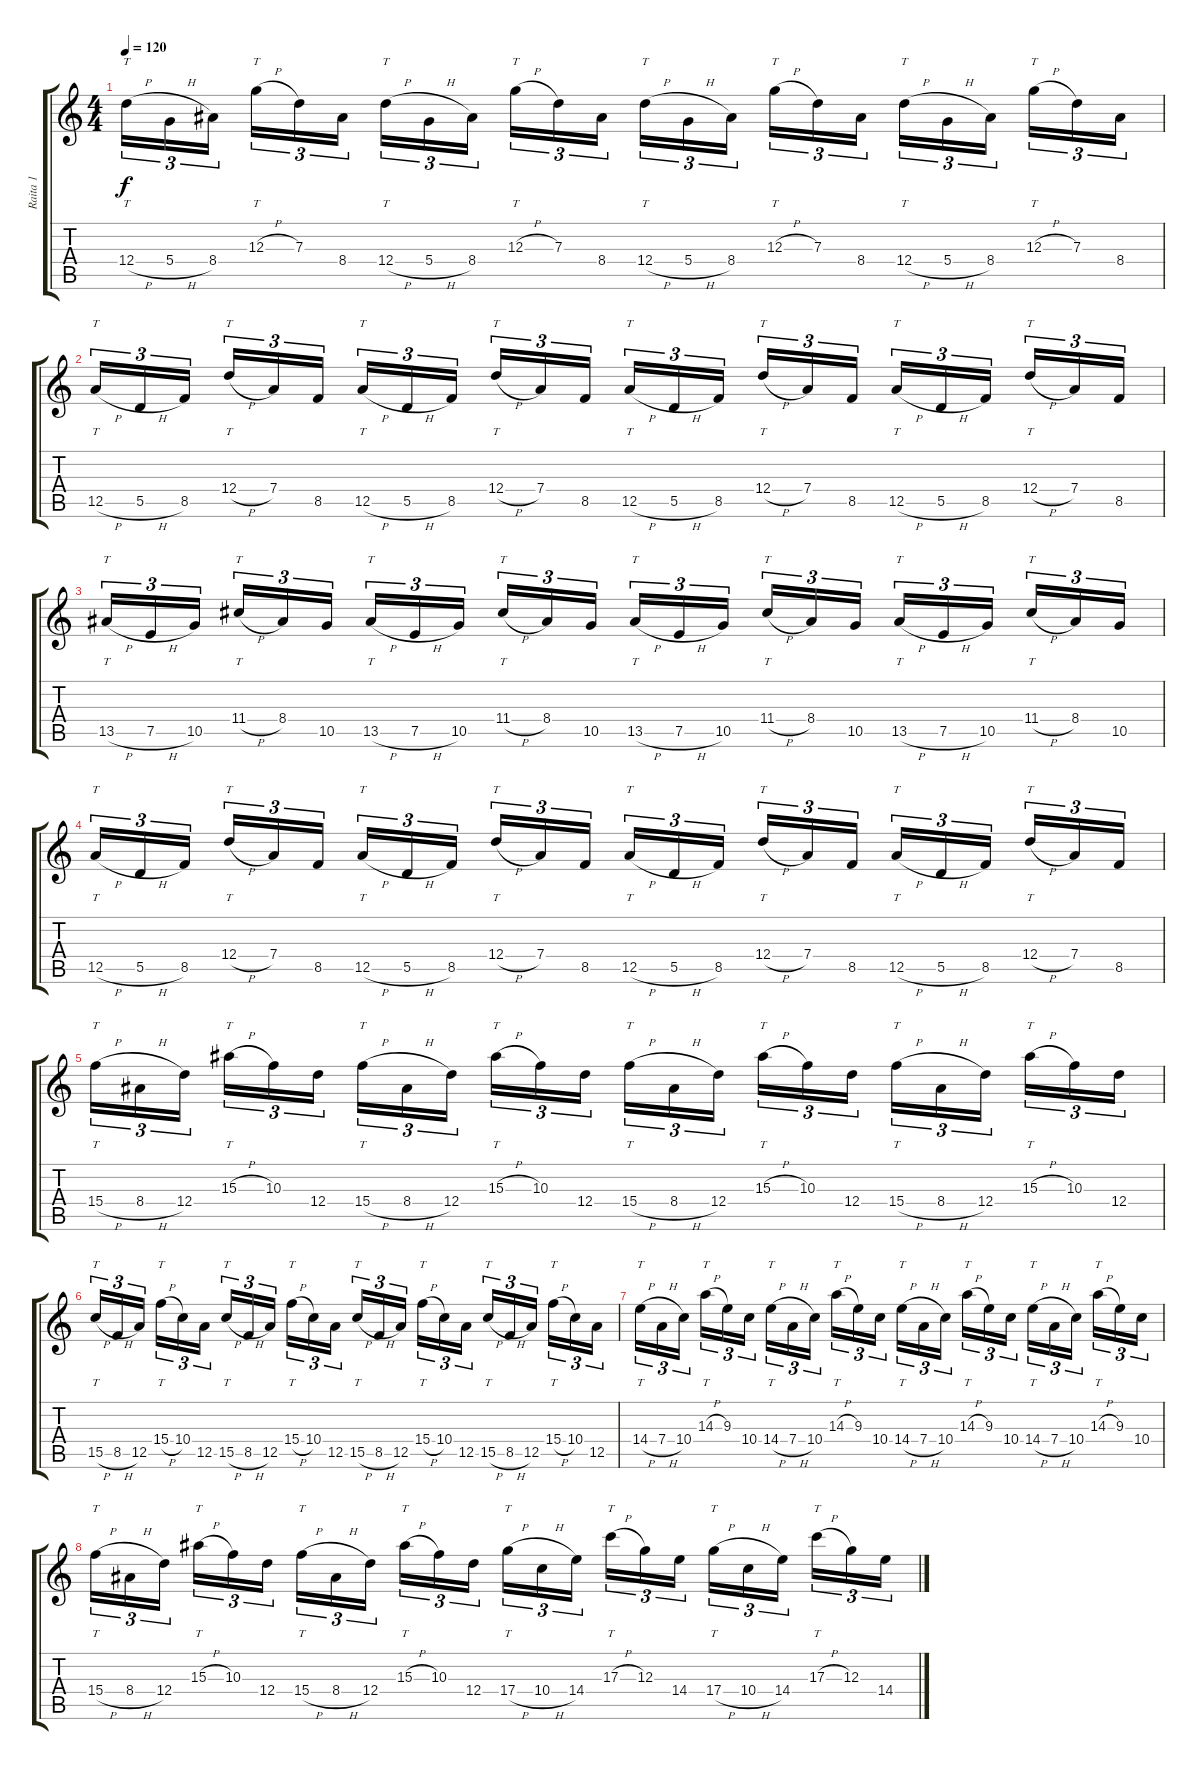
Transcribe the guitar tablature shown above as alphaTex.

\track ("Raita 1" "Raita 1") {instrument distortionguitar}
\staff {score tabs}
\tuning (E4 B3 G3 D3 A2 E2) {hide}
\ts (4 4)
\tempo 120
\clef g2
\ks c
12.4{h}.16{tt tu (3 2) dy f} 5.4{h}.16{tu (3 2)} 8.4.16{tu (3 2)} 12.3{h}.16{tt tu (3 2)} 7.3.16{tu (3 2)} 8.4.16{tu (3 2)} 12.4{h}.16{tt tu (3 2)} 5.4{h}.16{tu (3 2)} 8.4.16{tu (3 2)} 12.3{h}.16{tt tu (3 2)} 7.3.16{tu (3 2)} 8.4.16{tu (3 2)} 12.4{h}.16{tt tu (3 2)} 5.4{h}.16{tu (3 2)} 8.4.16{tu (3 2)} 12.3{h}.16{tt tu (3 2)} 7.3.16{tu (3 2)} 8.4.16{tu (3 2)} 12.4{h}.16{tt tu (3 2)} 5.4{h}.16{tu (3 2)} 8.4.16{tu (3 2)} 12.3{h}.16{tt tu (3 2)} 7.3.16{tu (3 2)} 8.4.16{tu (3 2)} |
12.5{h}.16{tt tu (3 2)} 5.5{h}.16{tu (3 2)} 8.5.16{tu (3 2)} 12.4{h}.16{tt tu (3 2)} 7.4.16{tu (3 2)} 8.5.16{tu (3 2)} 12.5{h}.16{tt tu (3 2)} 5.5{h}.16{tu (3 2)} 8.5.16{tu (3 2)} 12.4{h}.16{tt tu (3 2)} 7.4.16{tu (3 2)} 8.5.16{tu (3 2)} 12.5{h}.16{tt tu (3 2)} 5.5{h}.16{tu (3 2)} 8.5.16{tu (3 2)} 12.4{h}.16{tt tu (3 2)} 7.4.16{tu (3 2)} 8.5.16{tu (3 2)} 12.5{h}.16{tt tu (3 2)} 5.5{h}.16{tu (3 2)} 8.5.16{tu (3 2)} 12.4{h}.16{tt tu (3 2)} 7.4.16{tu (3 2)} 8.5.16{tu (3 2)} |
13.5{h}.16{tt tu (3 2)} 7.5{h}.16{tu (3 2)} 10.5.16{tu (3 2)} 11.4{h}.16{tt tu (3 2)} 8.4.16{tu (3 2)} 10.5.16{tu (3 2)} 13.5{h}.16{tt tu (3 2)} 7.5{h}.16{tu (3 2)} 10.5.16{tu (3 2)} 11.4{h}.16{tt tu (3 2)} 8.4.16{tu (3 2)} 10.5.16{tu (3 2)} 13.5{h}.16{tt tu (3 2)} 7.5{h}.16{tu (3 2)} 10.5.16{tu (3 2)} 11.4{h}.16{tt tu (3 2)} 8.4.16{tu (3 2)} 10.5.16{tu (3 2)} 13.5{h}.16{tt tu (3 2)} 7.5{h}.16{tu (3 2)} 10.5.16{tu (3 2)} 11.4{h}.16{tt tu (3 2)} 8.4.16{tu (3 2)} 10.5.16{tu (3 2)} |
12.5{h}.16{tt tu (3 2)} 5.5{h}.16{tu (3 2)} 8.5.16{tu (3 2)} 12.4{h}.16{tt tu (3 2)} 7.4.16{tu (3 2)} 8.5.16{tu (3 2)} 12.5{h}.16{tt tu (3 2)} 5.5{h}.16{tu (3 2)} 8.5.16{tu (3 2)} 12.4{h}.16{tt tu (3 2)} 7.4.16{tu (3 2)} 8.5.16{tu (3 2)} 12.5{h}.16{tt tu (3 2)} 5.5{h}.16{tu (3 2)} 8.5.16{tu (3 2)} 12.4{h}.16{tt tu (3 2)} 7.4.16{tu (3 2)} 8.5.16{tu (3 2)} 12.5{h}.16{tt tu (3 2)} 5.5{h}.16{tu (3 2)} 8.5.16{tu (3 2)} 12.4{h}.16{tt tu (3 2)} 7.4.16{tu (3 2)} 8.5.16{tu (3 2)} |
15.4{h}.16{tt tu (3 2)} 8.4{h}.16{tu (3 2)} 12.4.16{tu (3 2)} 15.3{h}.16{tt tu (3 2)} 10.3.16{tu (3 2)} 12.4.16{tu (3 2)} 15.4{h}.16{tt tu (3 2)} 8.4{h}.16{tu (3 2)} 12.4.16{tu (3 2)} 15.3{h}.16{tt tu (3 2)} 10.3.16{tu (3 2)} 12.4.16{tu (3 2)} 15.4{h}.16{tt tu (3 2)} 8.4{h}.16{tu (3 2)} 12.4.16{tu (3 2)} 15.3{h}.16{tt tu (3 2)} 10.3.16{tu (3 2)} 12.4.16{tu (3 2)} 15.4{h}.16{tt tu (3 2)} 8.4{h}.16{tu (3 2)} 12.4.16{tu (3 2)} 15.3{h}.16{tt tu (3 2)} 10.3.16{tu (3 2)} 12.4.16{tu (3 2)} |
15.5{h}.16{tt tu (3 2)} 8.5{h}.16{tu (3 2)} 12.5.16{tu (3 2)} 15.4{h}.16{tt tu (3 2)} 10.4.16{tu (3 2)} 12.5.16{tu (3 2)} 15.5{h}.16{tt tu (3 2)} 8.5{h}.16{tu (3 2)} 12.5.16{tu (3 2)} 15.4{h}.16{tt tu (3 2)} 10.4.16{tu (3 2)} 12.5.16{tu (3 2)} 15.5{h}.16{tt tu (3 2)} 8.5{h}.16{tu (3 2)} 12.5.16{tu (3 2)} 15.4{h}.16{tt tu (3 2)} 10.4.16{tu (3 2)} 12.5.16{tu (3 2)} 15.5{h}.16{tt tu (3 2)} 8.5{h}.16{tu (3 2)} 12.5.16{tu (3 2)} 15.4{h}.16{tt tu (3 2)} 10.4.16{tu (3 2)} 12.5.16{tu (3 2)} |
14.4{h}.16{tt tu (3 2)} 7.4{h}.16{tu (3 2)} 10.4.16{tu (3 2)} 14.3{h}.16{tt tu (3 2)} 9.3.16{tu (3 2)} 10.4.16{tu (3 2)} 14.4{h}.16{tt tu (3 2)} 7.4{h}.16{tu (3 2)} 10.4.16{tu (3 2)} 14.3{h}.16{tt tu (3 2)} 9.3.16{tu (3 2)} 10.4.16{tu (3 2)} 14.4{h}.16{tt tu (3 2)} 7.4{h}.16{tu (3 2)} 10.4.16{tu (3 2)} 14.3{h}.16{tt tu (3 2)} 9.3.16{tu (3 2)} 10.4.16{tu (3 2)} 14.4{h}.16{tt tu (3 2)} 7.4{h}.16{tu (3 2)} 10.4.16{tu (3 2)} 14.3{h}.16{tt tu (3 2)} 9.3.16{tu (3 2)} 10.4.16{tu (3 2)} |
15.4{h}.16{tt tu (3 2)} 8.4{h}.16{tu (3 2)} 12.4.16{tu (3 2)} 15.3{h}.16{tt tu (3 2)} 10.3.16{tu (3 2)} 12.4.16{tu (3 2)} 15.4{h}.16{tt tu (3 2)} 8.4{h}.16{tu (3 2)} 12.4.16{tu (3 2)} 15.3{h}.16{tt tu (3 2)} 10.3.16{tu (3 2)} 12.4.16{tu (3 2)} 17.4{h}.16{tt tu (3 2)} 10.4{h}.16{tu (3 2)} 14.4.16{tu (3 2)} 17.3{h}.16{tt tu (3 2)} 12.3.16{tu (3 2)} 14.4.16{tu (3 2)} 17.4{h}.16{tt tu (3 2)} 10.4{h}.16{tu (3 2)} 14.4.16{tu (3 2)} 17.3{h}.16{tt tu (3 2)} 12.3.16{tu (3 2)} 14.4.16{tu (3 2)}
